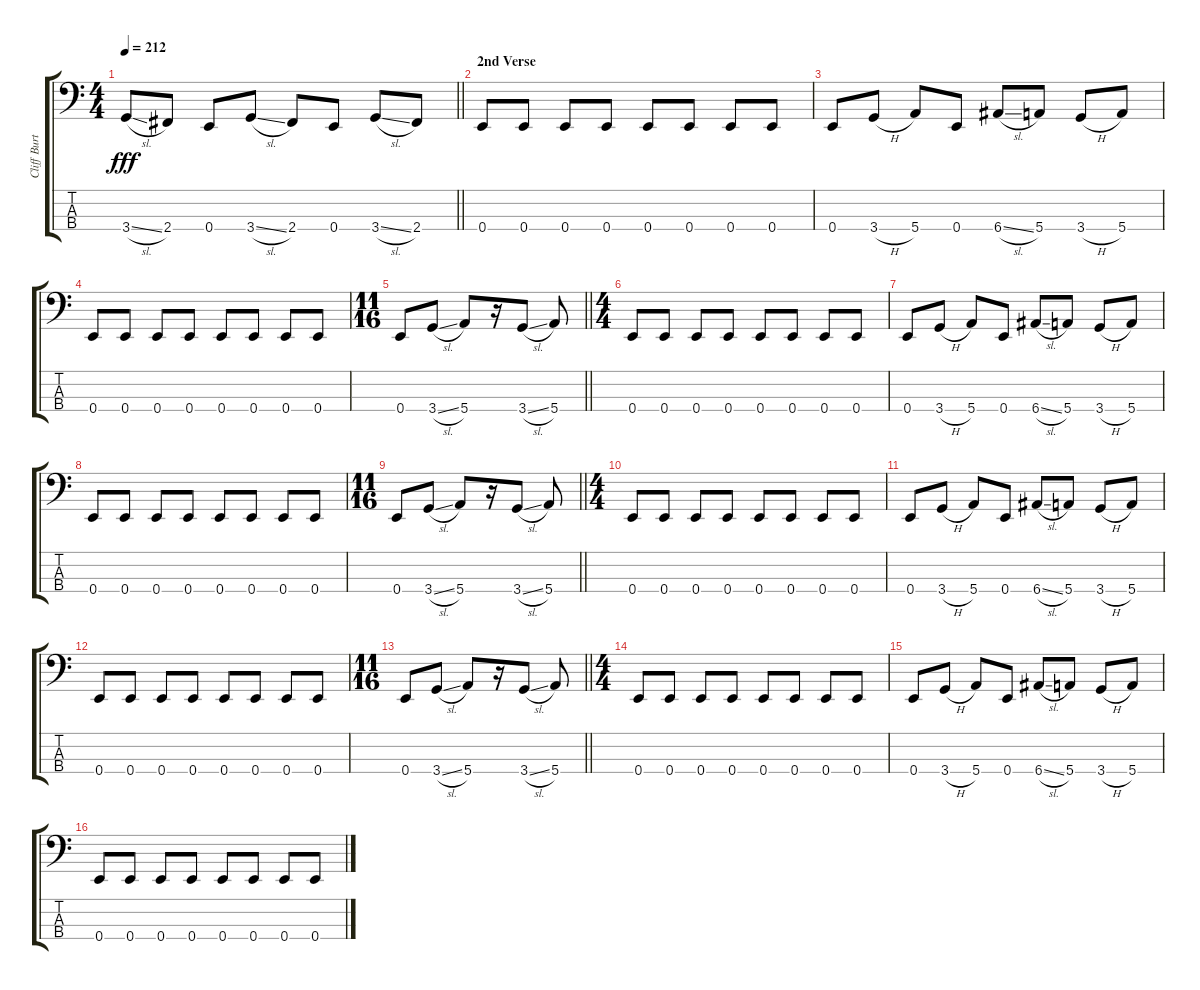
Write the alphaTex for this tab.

\track ("Cliff Burton" "Cliff Burt") {instrument electricbassfinger}
\staff {score tabs}
\tuning (G2 D2 A1 E1) {hide}
\ts (4 4)
\tempo 212
\clef f4
\barLineRight lightlight
\ks c
3.4{sl}.8{dy fff} 2.4.8 0.4.8 3.4{sl}.8 2.4.8 0.4.8 3.4{sl}.8 2.4.8 |
\section ("" "2nd Verse")
0.4.8 0.4.8 0.4.8 0.4.8 0.4.8 0.4.8 0.4.8 0.4.8 |
0.4.8 3.4{h}.8 5.4.8 0.4.8 6.4{sl}.8 5.4.8 3.4{h}.8 5.4.8 |
0.4.8 0.4.8 0.4.8 0.4.8 0.4.8 0.4.8 0.4.8 0.4.8 |
\ts (11 16)
\barLineRight lightlight
0.4.8 3.4{sl}.8 5.4.8 r.16 3.4{sl}.8 5.4.8 |
\ts (4 4)
0.4.8 0.4.8 0.4.8 0.4.8 0.4.8 0.4.8 0.4.8 0.4.8 |
0.4.8 3.4{h}.8 5.4.8 0.4.8 6.4{sl}.8 5.4.8 3.4{h}.8 5.4.8 |
0.4.8 0.4.8 0.4.8 0.4.8 0.4.8 0.4.8 0.4.8 0.4.8 |
\ts (11 16)
\barLineRight lightlight
0.4.8 3.4{sl}.8 5.4.8 r.16 3.4{sl}.8 5.4.8 |
\ts (4 4)
0.4.8 0.4.8 0.4.8 0.4.8 0.4.8 0.4.8 0.4.8 0.4.8 |
0.4.8 3.4{h}.8 5.4.8 0.4.8 6.4{sl}.8 5.4.8 3.4{h}.8 5.4.8 |
0.4.8 0.4.8 0.4.8 0.4.8 0.4.8 0.4.8 0.4.8 0.4.8 |
\ts (11 16)
\barLineRight lightlight
0.4.8 3.4{sl}.8 5.4.8 r.16 3.4{sl}.8 5.4.8 |
\ts (4 4)
0.4.8 0.4.8 0.4.8 0.4.8 0.4.8 0.4.8 0.4.8 0.4.8 |
0.4.8 3.4{h}.8 5.4.8 0.4.8 6.4{sl}.8 5.4.8 3.4{h}.8 5.4.8 |
0.4.8 0.4.8 0.4.8 0.4.8 0.4.8 0.4.8 0.4.8 0.4.8
